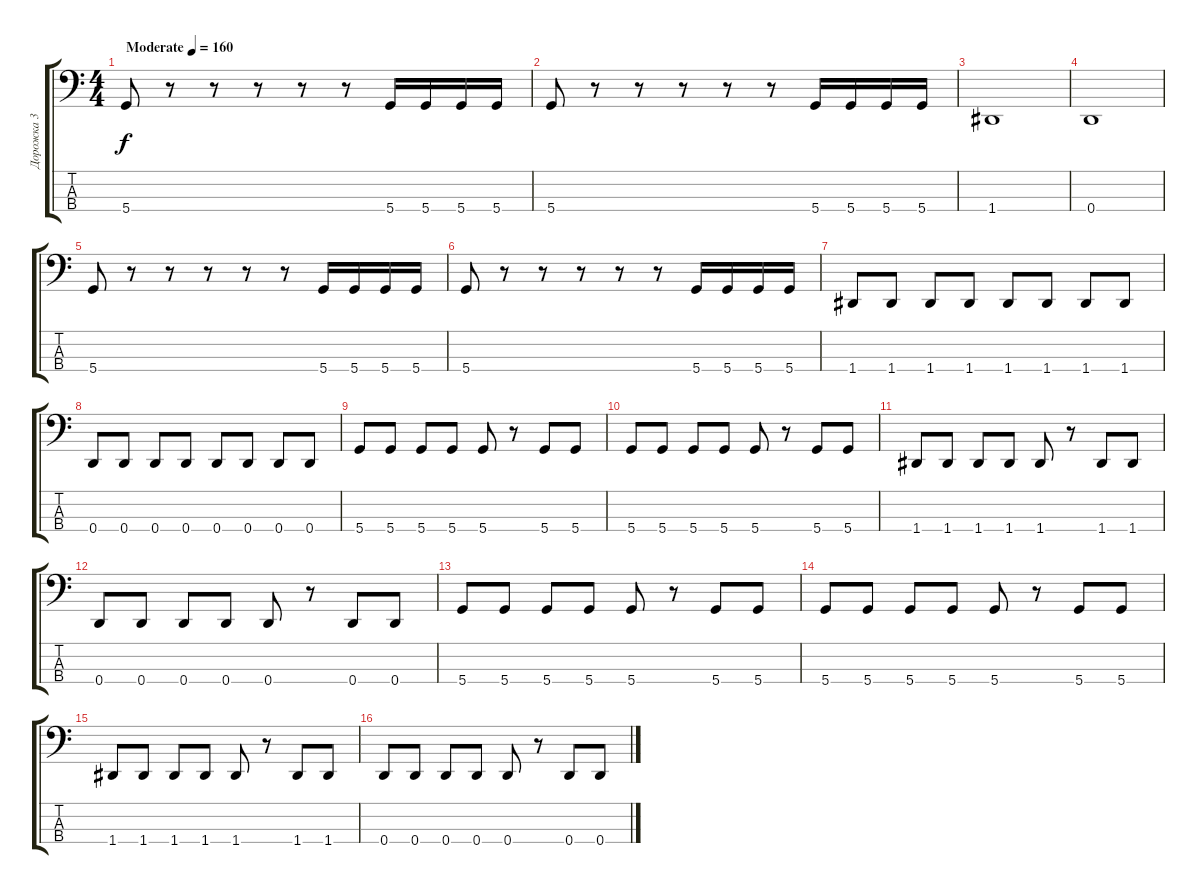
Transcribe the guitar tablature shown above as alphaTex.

\track ("Дорожка 3" "Дорожка 3") {instrument electricbassfinger}
\staff {score tabs}
\tuning (G2 D2 A1 D1) {hide}
\ts (4 4)
\tempo (160 "Moderate")
\clef f4
\ks c
5.4.8{dy f instrument electricbassfinger} r.8 r.8 r.8 r.8 r.8 5.4.16 5.4.16 5.4.16 5.4.16 |
5.4.8 r.8 r.8 r.8 r.8 r.8 5.4.16 5.4.16 5.4.16 5.4.16 |
1.4.1 |
0.4.1 |
5.4.8 r.8 r.8 r.8 r.8 r.8 5.4.16 5.4.16 5.4.16 5.4.16 |
5.4.8 r.8 r.8 r.8 r.8 r.8 5.4.16 5.4.16 5.4.16 5.4.16 |
1.4.8 1.4.8 1.4.8 1.4.8 1.4.8 1.4.8 1.4.8 1.4.8 |
0.4.8 0.4.8 0.4.8 0.4.8 0.4.8 0.4.8 0.4.8 0.4.8 |
5.4.8 5.4.8 5.4.8 5.4.8 5.4.8 r.8 5.4.8 5.4.8 |
5.4.8 5.4.8 5.4.8 5.4.8 5.4.8 r.8 5.4.8 5.4.8 |
1.4.8 1.4.8 1.4.8 1.4.8 1.4.8 r.8 1.4.8 1.4.8 |
0.4.8 0.4.8 0.4.8 0.4.8 0.4.8 r.8 0.4.8 0.4.8 |
5.4.8 5.4.8 5.4.8 5.4.8 5.4.8 r.8 5.4.8 5.4.8 |
5.4.8 5.4.8 5.4.8 5.4.8 5.4.8 r.8 5.4.8 5.4.8 |
1.4.8 1.4.8 1.4.8 1.4.8 1.4.8 r.8 1.4.8 1.4.8 |
0.4.8 0.4.8 0.4.8 0.4.8 0.4.8 r.8 0.4.8 0.4.8
